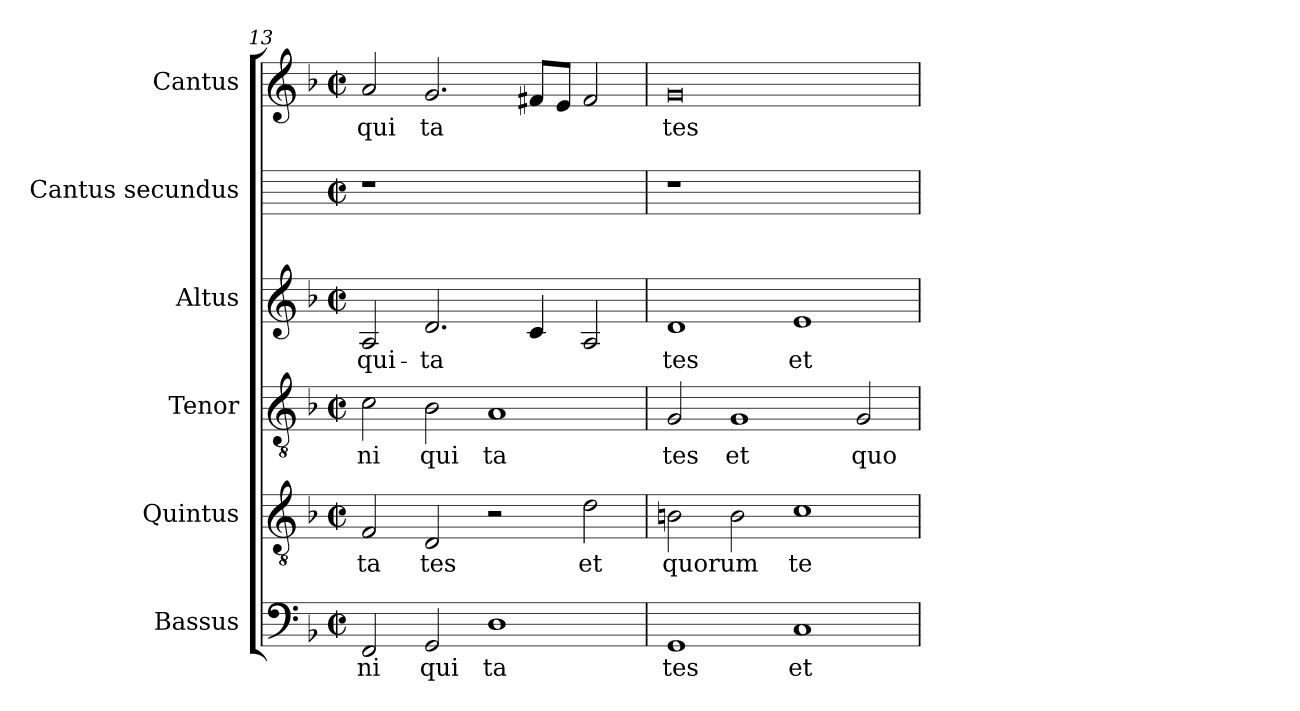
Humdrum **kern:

**kern	**text	**kern	**text	**kern	**text	**kern	**text	**kern	**kern	**text
*part6	*part6	*part5	*part5	*part4	*part4	*part3	*part3	*part2	*part1	*part1
*staff6	*staff6	*staff5	*staff5	*staff4	*staff4	*staff3	*staff3	*staff2	*staff1	*staff1
*I"Bassus	*	*I"Quintus	*	*I"Tenor	*	*I"Altus	*	*I"Cantus  secundus	*I"Cantus	*
*I'B	*	*I'Q	*	*I'T	*	*I'A	*	*	*I'C	*
!!LO:PB:g=z
*clefF4	*	*clefGv2	*	*clefGv2	*	*clefG2	*	*	*clefG2	*
*k[b-]	*	*k[b-]	*	*k[b-]	*	*k[b-]	*	*k[]	*k[b-]	*
*F:	*	*F:	*	*F:	*	*F:	*	*C:	*F:	*
*M2/2	*	*M2/2	*	*M2/2	*	*M2/2	*	*M2/2	*M2/2	*
*met(c|)	*	*met(c|)	*	*met(c|)	*	*met(c|)	*	*met(c|)	*met(c|)	*
=13	=13	=13	=13	=13	=13	=13	=13	=13	=13	=13
!	!LO:LY:b:cj	!	!LO:LY:b:cj	!	!LO:LY:b:cj	!	!LO:LY:b:cj	!	!	!LO:LY:b:cj
2FF/	ni	2F/	-ta	2c\	-ni	2A/	qui-	1r	2a/	-qui
!	!LO:LY:b:cj	!	!LO:LY:b:cj	!	!LO:LY:b:cj	!	!LO:LY:b:cj	!	!	!LO:LY:b:cj
2GG/	qui	2D/	tes	2B-\	qui	2.d/	-ta-	.	2.g/	ta
!	!LO:LY:b:cj	!	!	!	!LO:LY:b:cj	!	!	!	!	!
1D	ta	2r	.	1A	ta	.	.	1ryy	.	.
!	!	!	!	!	!	!	!LO:LY:b:cj	!	!	!LO:LY:b:cj
.	.	.	.	.	.	4c/	--	.	8f#/L	.
!	!	!	!	!	!	!	!	!	!	!LO:LY:b:cj
.	.	.	.	.	.	.	.	.	8e/J	.
!	!	!	!LO:LY:b:cj	!	!	!	!LO:LY:b:cj	!	!	!LO:LY:b:cj
.	.	2d\	et	.	.	2A/	--	.	2f#/	.
=14	=14	=14	=14	=14	=14	=14	=14	=14	=14	=14
!	!LO:LY:b:cj	!	!LO:LY:b:cj	!	!LO:LY:b:cj	!	!LO:LY:b:cj	!	!	!LO:LY:b:cj
1GG	tes	2Bn\	quorum	2G/	tes	1d	-tes	1r	0g	tes
!	!	!	!LO:LY:b:cj	!	!LO:LY:b:cj	!	!	!	!	!
.	.	2B\	.	1G	et	.	.	.	.	.
!	!LO:LY:b:cj	!	!LO:LY:b:cj	!	!	!	!LO:LY:b:cj	!	!	!
1C	et	1c	te	.	.	1e	et	1ryy	.	.
!	!	!	!	!	!LO:LY:b:cj	!	!	!	!	!
.	.	.	.	2G/	quo	.	.	.	.	.
=	=	=	=	=	=	=	=	=	=	=
*-	*-	*-	*-	*-	*-	*-	*-	*-	*-	*-
